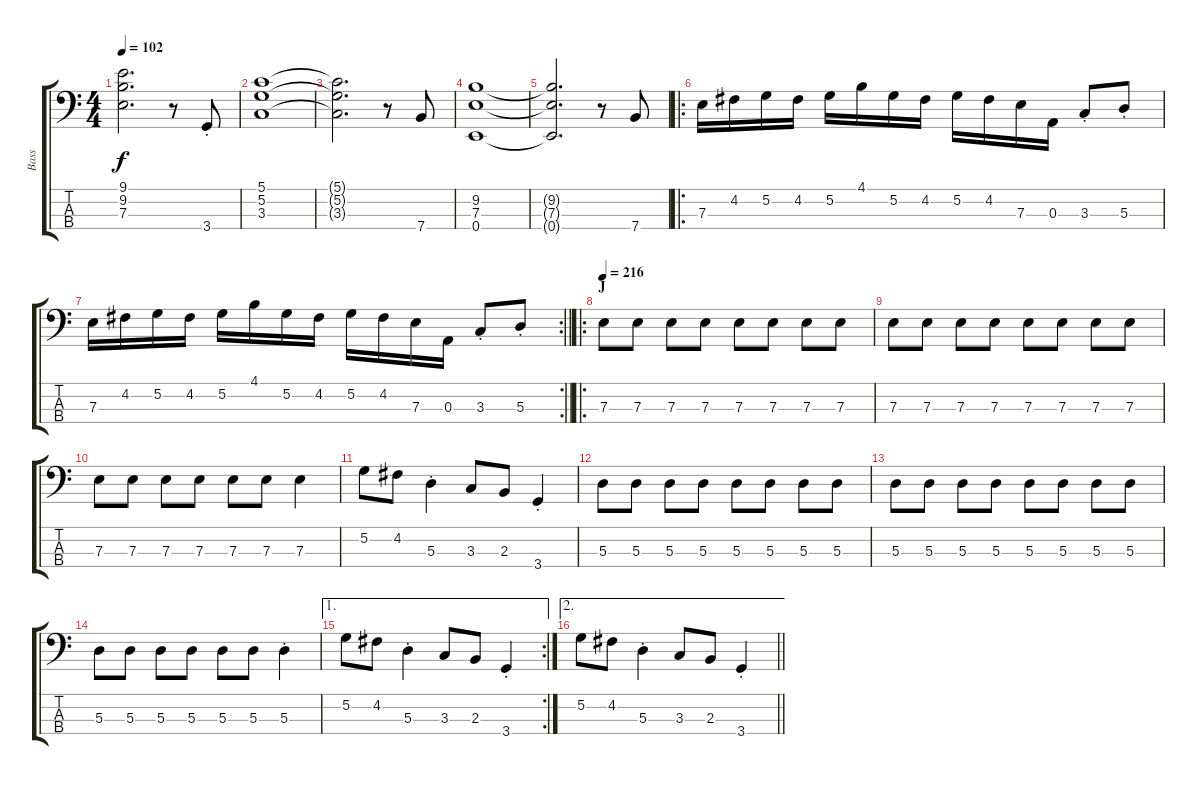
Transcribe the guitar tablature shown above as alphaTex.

\track ("Bass" "Bass") {instrument electricbassfinger}
\staff {score tabs}
\tuning (G2 D2 A1 E1) {hide}
\ts (4 4)
\tempo 102
\clef f4
\ks c
(9.1{t} 9.2{t} 7.3{t}).2{d dy f} r.8 3.4{st}.8 |
(5.1 5.2 3.3).1 |
(5.1{t} 5.2{t} 3.3{t}).2{d} r.8 7.4.8 |
(9.2 7.3 0.4).1 |
(9.2{t} 7.3{t} 0.4{t}).2{d} r.8 7.4.8 |
\ro
7.3.16 4.2.16 5.2.16 4.2.16 5.2.16 4.1.16 5.2.16 4.2.16 5.2.16 4.2.16 7.3.16 0.3.16 3.3{st}.8 5.3{st}.8 |
\rc 2
\barLineRight lightlight
7.3.16 4.2.16 5.2.16 4.2.16 5.2.16 4.1.16 5.2.16 4.2.16 5.2.16 4.2.16 7.3.16 0.3.16 3.3{st}.8 5.3{st}.8 |
\ro
\section ("" "J")
\tempo 216
7.3.8 7.3.8 7.3.8 7.3.8 7.3.8 7.3.8 7.3.8 7.3.8 |
7.3.8 7.3.8 7.3.8 7.3.8 7.3.8 7.3.8 7.3.8 7.3.8 |
7.3.8 7.3.8 7.3.8 7.3.8 7.3.8 7.3.8 7.3.4 |
5.2.8 4.2.8 5.3{st}.4 3.3.8 2.3.8 3.4{st}.4 |
5.3.8 5.3.8 5.3.8 5.3.8 5.3.8 5.3.8 5.3.8 5.3.8 |
5.3.8 5.3.8 5.3.8 5.3.8 5.3.8 5.3.8 5.3.8 5.3.8 |
5.3.8 5.3.8 5.3.8 5.3.8 5.3.8 5.3.8 5.3{st}.4 |
\ae 1
\rc 2
5.2.8 4.2.8 5.3{st}.4 3.3.8 2.3.8 3.4{st}.4 |
\ae 2
\barLineRight lightlight
5.2.8 4.2.8 5.3{st}.4 3.3.8 2.3.8 3.4{st}.4
